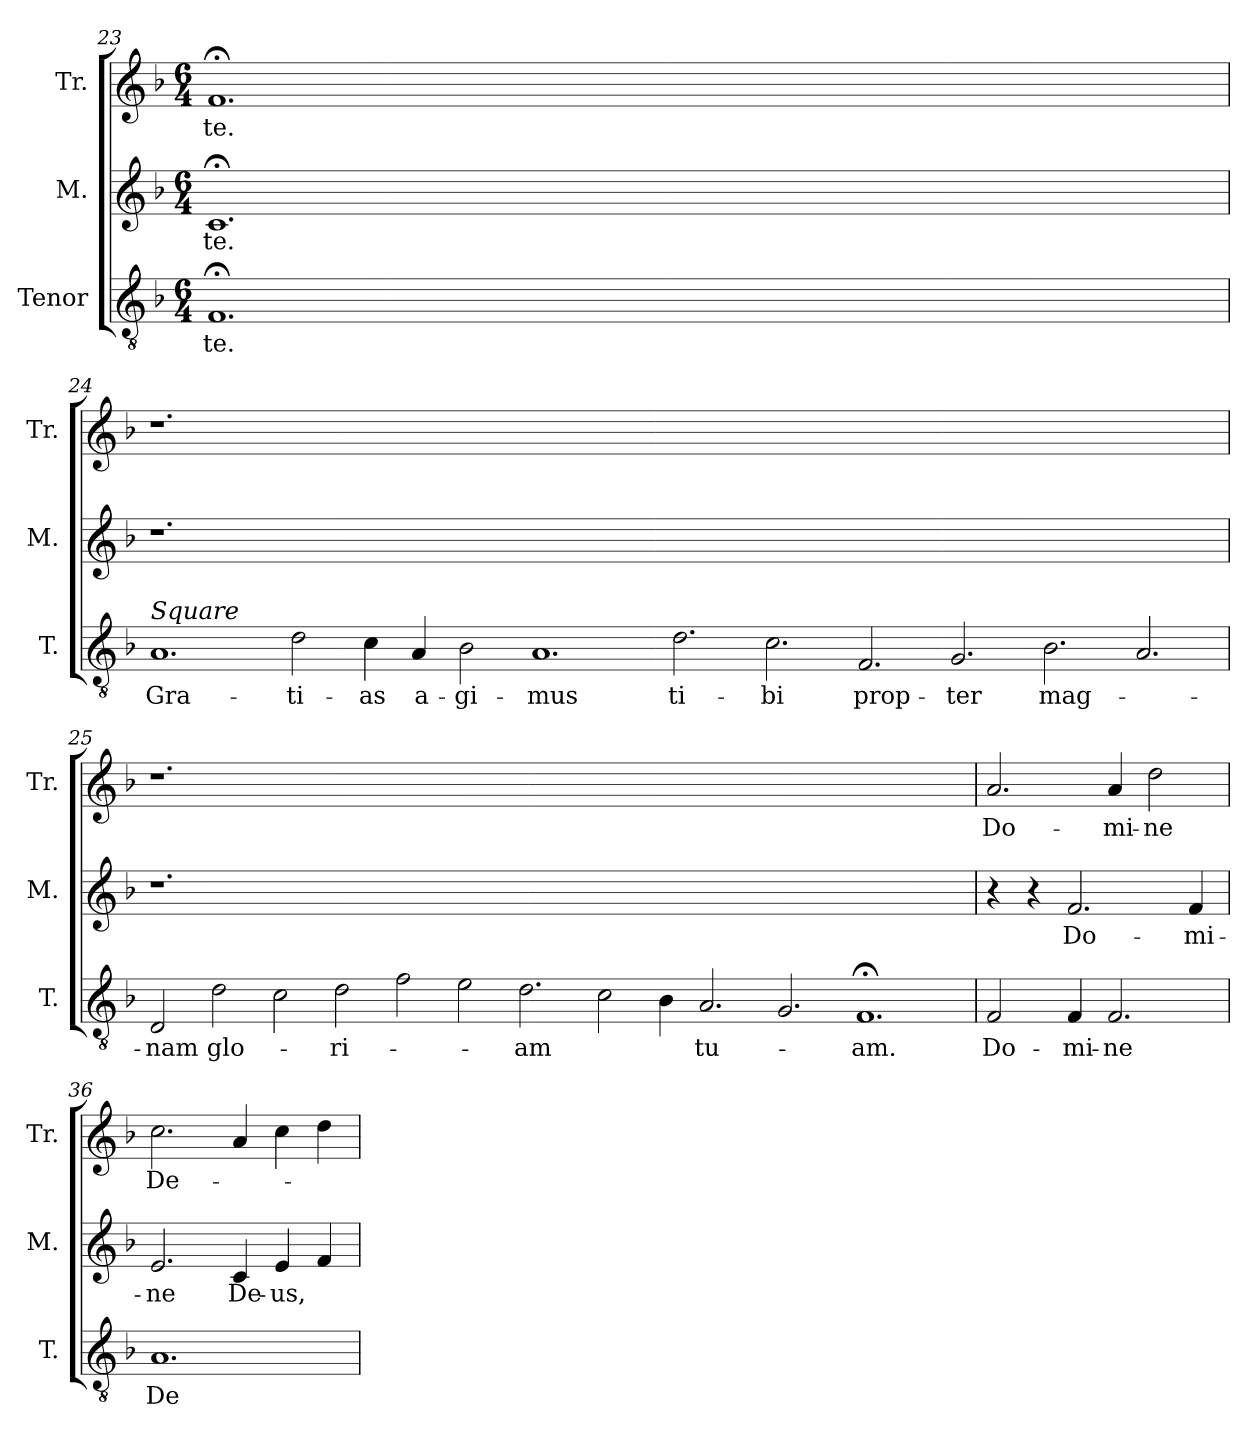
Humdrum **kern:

**kern	**text	**kern	**text	**kern	**text
*part3	*part3	*part2	*part2	*part1	*part1
*staff3	*staff3	*staff2	*staff2	*staff1	*staff1
*I"Tenor	*	*I"M.	*	*I"Tr.	*
*I'T.	*	*I'M.	*	*I'Tr.	*
*clefGv2	*	*clefG2	*	*clefG2	*
*k[b-]	*	*k[b-]	*	*k[b-]	*
*F:	*	*F:	*	*F:	*
*M6/4	*	*M6/4	*	*M6/4	*
=23	=23	=23	=23	=23	=23
!	!LO:LY:b:cj	!	!LO:LY:b:cj	!	!LO:LY:b:cj
1.F;<	te.	1.c;<	te.	1.f;<	te.
!!LO:LB:g=z
=24	=24	=24	=24	=24	=24
!LO:TX:a:i:t=Square	!	!	!	!	!
!	!LO:LY:b:cj	!	!	!	!
1.A	Gra-	1.r	.	1.r	.
!	!LO:LY:b:cj	!	!	!	!
2d\	-ti-	2%15ryy	.	2%15ryy	.
!	!LO:LY:b:cj	!	!	!	!
4c\	-as	.	.	.	.
!	!LO:LY:b:cj	!	!	!	!
4A/	a-	.	.	.	.
!	!LO:LY:b:cj	!	!	!	!
2B-\	-gi-	.	.	.	.
!	!LO:LY:b:cj	!	!	!	!
1.A	-mus	.	.	.	.
!	!LO:LY:b:cj	!	!	!	!
2.d\	ti-	.	.	.	.
!	!LO:LY:b:cj	!	!	!	!
2.c\	-bi	.	.	.	.
!	!LO:LY:b:cj	!	!	!	!
2.F/	prop-	.	.	.	.
!	!LO:LY:b:cj	!	!	!	!
2.G/	-ter	.	.	.	.
!	!LO:LY:b	!	!	!	!
2.B-\	mag-	.	.	.	.
2.A/	.	.	.	.	.
!!LO:LB:g=z
=25	=25	=25	=25	=25	=25
!	!LO:LY:b:cj	!	!	!	!
2D/	-nam	1.r	.	1.r	.
!	!LO:LY:b:cj	!	!	!	!
2d\	glo-	.	.	.	.
2c\	.	.	.	.	.
!	!LO:LY:b:cj	!	!	!	!
2d\	-ri-	00.ryy	.	00.ryy	.
2f\	.	.	.	.	.
2e\	.	.	.	.	.
!	!LO:LY:b	!	!	!	!
2.d\	-am	.	.	.	.
2c\	.	.	.	.	.
4B-\	.	.	.	.	.
!	!LO:LY:b:cj	!	!	!	!
2.A/	tu-	.	.	.	.
2.G/	.	.	.	.	.
!	!LO:LY:b:cj	!	!	!	!
1.F;<	-am.	.	.	.	.
!!LO:LB:g=z
=35	=35	=35	=35	=35	=35
!	!LO:LY:b:cj	!	!	!	!LO:LY:b:cj
2F/	Do-	4r	.	2.a/	Do-
.	.	4r	.	.	.
!	!LO:LY:b:cj	!	!LO:LY:b:cj	!	!
4F/	-mi-	2.f/	Do-	.	.
!	!LO:LY:b:cj	!	!	!	!LO:LY:b:cj
2.F/	-ne	.	.	4a/	-mi-
!	!	!	!	!	!LO:LY:b:cj
.	.	.	.	2dd\	-ne
!	!	!	!LO:LY:b:cj	!	!
.	.	4f/	-mi-	.	.
=36	=36	=36	=36	=36	=36
!	!LO:LY:b:cj	!	!LO:LY:b:cj	!	!LO:LY:b
1.A	De-	2.e/	-ne	2.cc\	De-
!	!	!	!LO:LY:b:cj	!	!
.	.	4c/	De-	4a/	.
!	!	!	!LO:LY:b:cj	!	!
.	.	4e/	-us,	4cc\	.
.	.	4f/	.	4dd\	.
=	=	=	=	=	=
*-	*-	*-	*-	*-	*-
